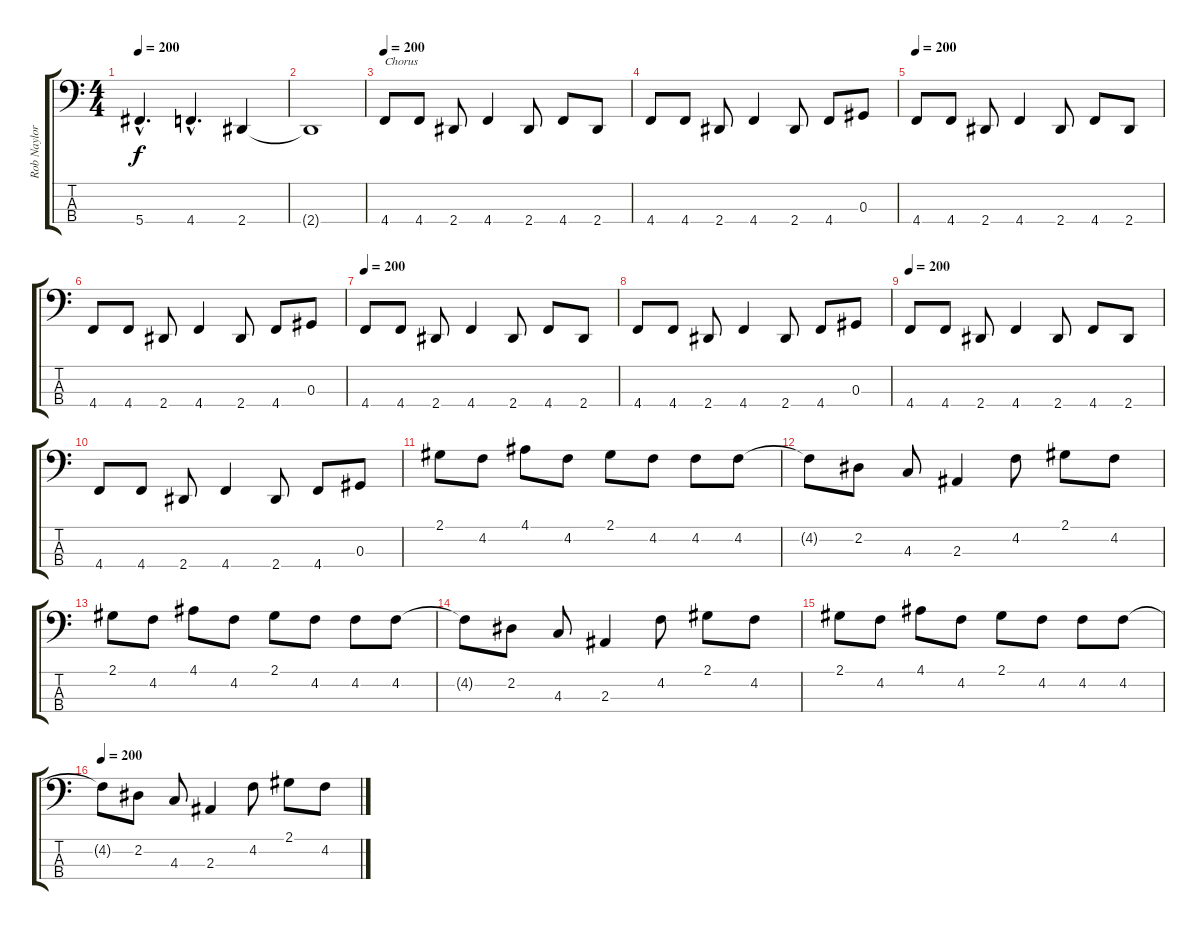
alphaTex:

\track ("Rob Naylor" "Rob Naylor") {instrument electricbasspick}
\staff {score tabs}
\tuning (Gb2 Db2 Ab1 Db1) {hide}
\ts (4 4)
\tempo 200
\clef f4
\ks c
5.4{hac}.4{d dy f} 4.4{hac}.4{d} 2.4.4 |
2.4{t}.1 |
\tempo 200
4.4.8{txt "Chorus"} 4.4.8 2.4.8 4.4.4 2.4.8 4.4.8 2.4.8 |
4.4.8 4.4.8 2.4.8 4.4.4 2.4.8 4.4.8 0.3.8 |
\tempo 200
4.4.8 4.4.8 2.4.8 4.4.4 2.4.8 4.4.8 2.4.8 |
4.4.8 4.4.8 2.4.8 4.4.4 2.4.8 4.4.8 0.3.8 |
\tempo 200
4.4.8 4.4.8 2.4.8 4.4.4 2.4.8 4.4.8 2.4.8 |
4.4.8 4.4.8 2.4.8 4.4.4 2.4.8 4.4.8 0.3.8 |
\tempo 200
4.4.8 4.4.8 2.4.8 4.4.4 2.4.8 4.4.8 2.4.8 |
4.4.8 4.4.8 2.4.8 4.4.4 2.4.8 4.4.8 0.3.8 |
2.1.8 4.2.8 4.1.8 4.2.8 2.1.8 4.2.8 4.2.8 4.2.8 |
4.2{t}.8 2.2.8 4.3.8 2.3.4 4.2.8 2.1.8 4.2.8 |
2.1.8 4.2.8 4.1.8 4.2.8 2.1.8 4.2.8 4.2.8 4.2.8 |
4.2{t}.8 2.2.8 4.3.8 2.3.4 4.2.8 2.1.8 4.2.8 |
2.1.8 4.2.8 4.1.8 4.2.8 2.1.8 4.2.8 4.2.8 4.2.8 |
\tempo 200
4.2{t}.8 2.2.8 4.3.8 2.3.4 4.2.8 2.1.8 4.2.8
